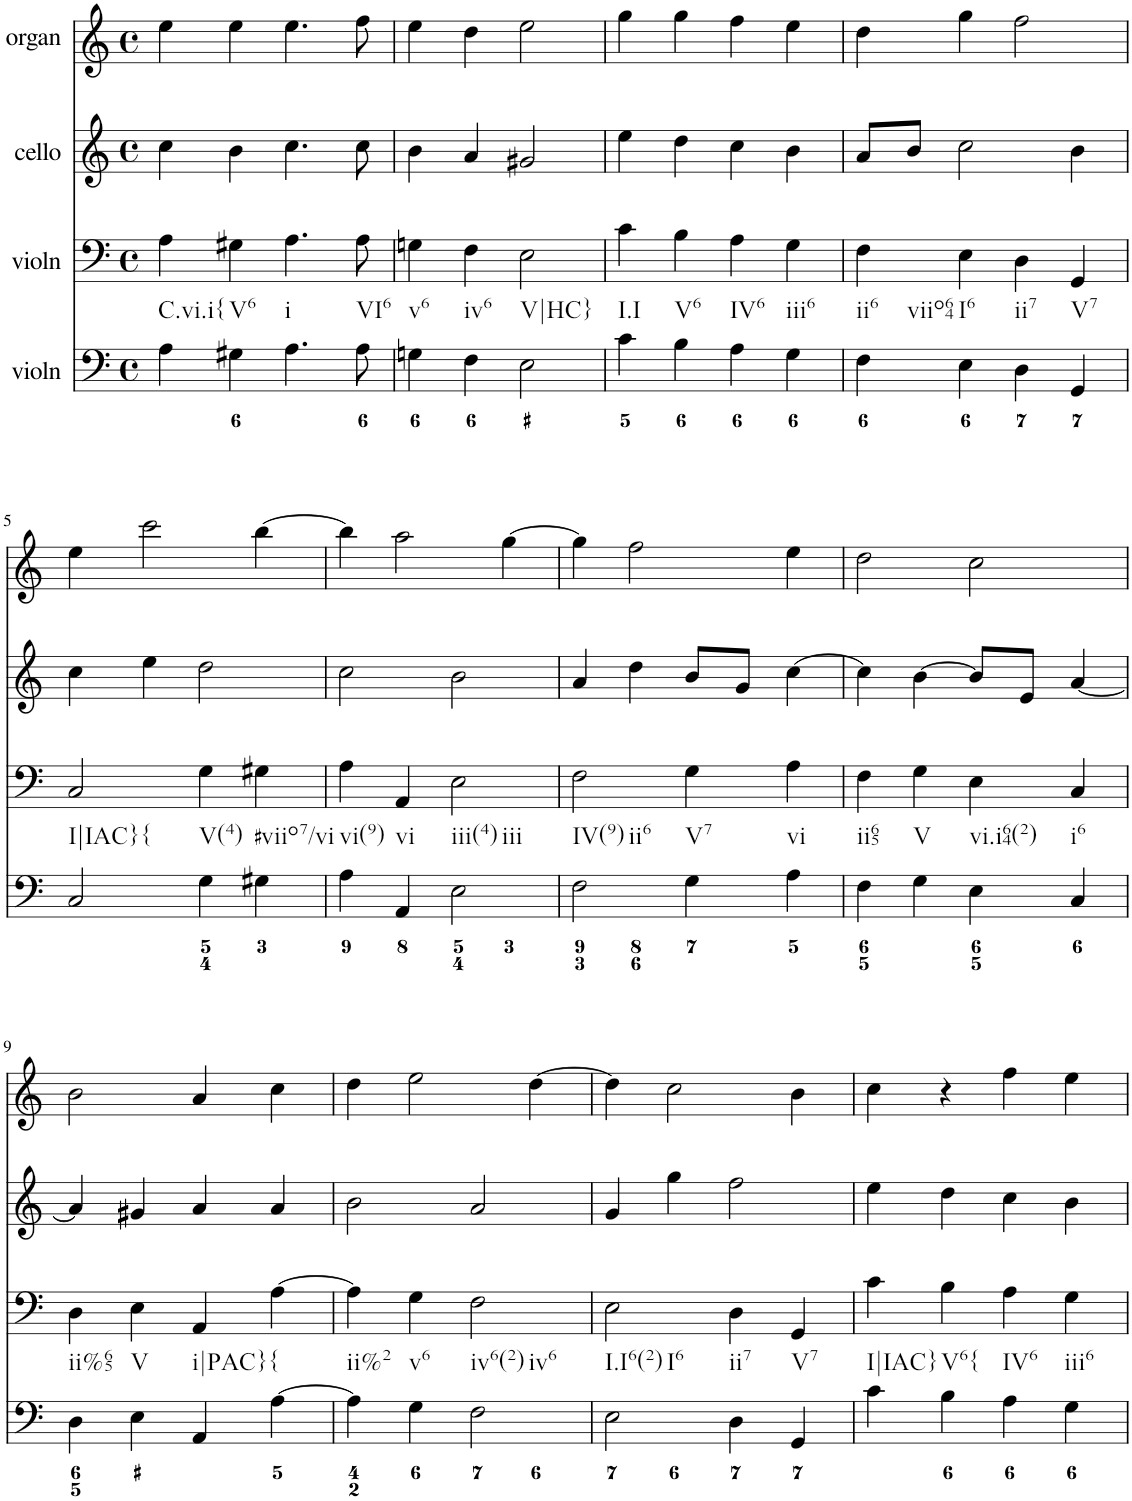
**kern	**kern	**kern	**kern
*part4	*part3	*part2	*part1
*staff4	*staff3	*staff2	*staff1
*I"violn	*I"violn	*I"cello	*I"organ
*clefF4	*clefF4	*clefG2	*clefG2
*k[]	*k[]	*k[]	*k[]
*M4/4	*M4/4	*M4/4	*M4/4
*met(c)	*met(c)	*met(c)	*met(c)
=1	=1	=1	=1
!	!LO:TX:b:t=C.vi.i{	!	!
4A\	4A\	4cc\	4ee\
!	!LO:TX:b:t=V6	!	!
4G#X\	4G#X\	4b\	4ee\
!	!LO:TX:b:t=i	!	!
4.A\	4.A\	4.cc\	4.ee\
!	!LO:TX:b:t=VI6	!	!
8A\	8A\	8cc\	8ff\
=2	=2	=2	=2
!	!LO:TX:b:t=v6	!	!
4Gn\	4Gn\	4b\	4ee\
!	!LO:TX:b:t=iv6	!	!
4F\	4F\	4a/	4dd\
!	!LO:TX:b:t=V|HC}	!	!
2E\	2E\	2g#X/	2ee\
=3	=3	=3	=3
!	!LO:TX:b:t=I.I	!	!
4c\	4c\	4ee\	4gg\
!	!LO:TX:b:t=V6	!	!
4B\	4B\	4dd\	4gg\
!	!LO:TX:b:t=IV6	!	!
4A\	4A\	4cc\	4ff\
!	!LO:TX:b:t=iii6	!	!
4G\	4G\	4b\	4ee\
=4	=4	=4	=4
!	!LO:TX:b:t=ii6	!	!
!	!LO:TX:b:t=viio64	!	!
4F\	4F\	8a/L	4dd\
.	.	8b/J	.
!	!LO:TX:b:t=I6	!	!
4E\	4E\	2cc\	4gg\
!	!LO:TX:b:t=ii7	!	!
4D\	4D\	.	2ff\
!	!LO:TX:b:t=V7	!	!
4GG/	4GG/	4b\	.
!!LO:LB:g=z
=5	=5	=5	=5
!	!LO:TX:b:t=I|IAC}	!	!
!	!LO:TX:b:t={	!	!
2C/	2C/	4cc\	4ee\
.	.	4ee\	2ccc\
!	!LO:TX:b:t=V(4)	!	!
4G\	4G\	2dd\	.
!	!LO:TX:b:t=#viio7/vi	!	!
4G#X\	4G#X\	.	[4bb\
=6	=6	=6	=6
!	!LO:TX:b:t=vi(9)	!	!
4A\	4A\	2cc\	4bb\]
!	!LO:TX:b:t=vi	!	!
4AA/	4AA/	.	2aa\
!	!LO:TX:b:t=iii(4)	!	!
!	!LO:TX:b:t=iii	!	!
2E\	2E\	2b\	.
.	.	.	[4gg\
=7	=7	=7	=7
!	!LO:TX:b:t=IV(9)	!	!
!	!LO:TX:b:t=ii6	!	!
2F\	2F\	4a/	4gg\]
.	.	4dd\	2ff\
!	!LO:TX:b:t=V7	!	!
4G\	4G\	8b/L	.
.	.	8g/J	.
!	!LO:TX:b:t=vi	!	!
4A\	4A\	[4cc\	4ee\
=8	=8	=8	=8
!	!LO:TX:b:t=ii65	!	!
4F\	4F\	4cc\]	2dd\
!	!LO:TX:b:t=V	!	!
4G\	4G\	[4b\	.
!	!LO:TX:b:t=vi.i64(2)	!	!
4E\	4E\	8b/L]	2cc\
.	.	8e/J	.
!	!LO:TX:b:t=i6	!	!
4C/	4C/	[4a/	.
!!LO:LB:g=z
=9	=9	=9	=9
!	!LO:TX:b:t=ii%65	!	!
4D\	4D\	4a/]	2b\
!	!LO:TX:b:t=V	!	!
4E\	4E\	4g#X/	.
!	!LO:TX:b:t=i|PAC}	!	!
4AA/	4AA/	4a/	4a/
!	!LO:TX:b:t={	!	!
[4A\	[4A\	4a/	4cc\
=10	=10	=10	=10
!	!LO:TX:b:t=ii%2	!	!
4A\]	4A\]	2b\	4dd\
!	!LO:TX:b:t=v6	!	!
4G\	4G\	.	2ee\
!	!LO:TX:b:t=iv6(2)	!	!
!	!LO:TX:b:t=iv6	!	!
2F\	2F\	2a/	.
.	.	.	[4dd\
=11	=11	=11	=11
!	!LO:TX:b:t=I.I6(2)	!	!
!	!LO:TX:b:t=I6	!	!
2E\	2E\	4g/	4dd\]
.	.	4gg\	2cc\
!	!LO:TX:b:t=ii7	!	!
4D\	4D\	2ff\	.
!	!LO:TX:b:t=V7	!	!
4GG/	4GG/	.	4b\
=12	=12	=12	=12
!	!LO:TX:b:t=I|IAC}	!	!
4c\	4c\	4ee\	4cc\
!	!LO:TX:b:t=V6{	!	!
4B\	4B\	4dd\	4r
!	!LO:TX:b:t=IV6	!	!
4A\	4A\	4cc\	4ff\
!	!LO:TX:b:t=iii6	!	!
4G\	4G\	4b\	4ee\
=	=	=	=
*-	*-	*-	*-
